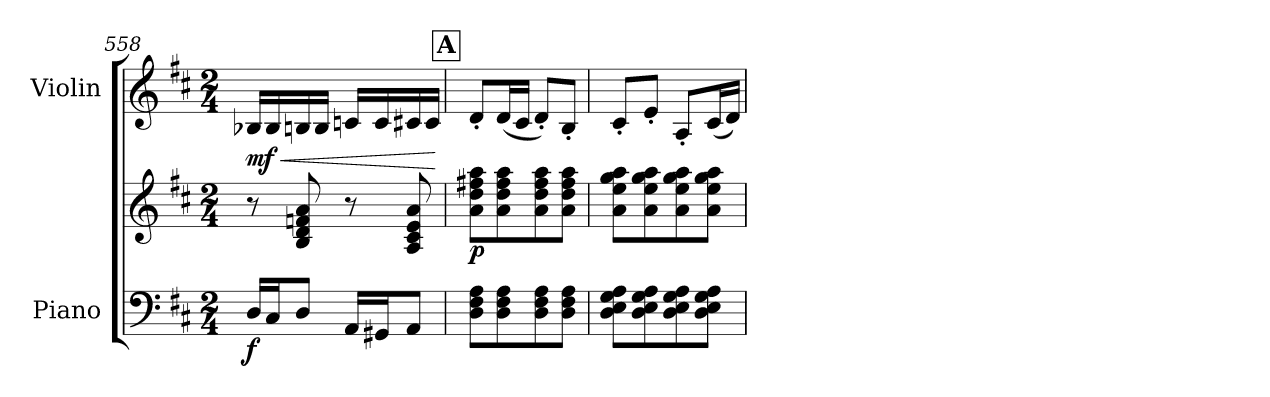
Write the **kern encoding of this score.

**kern	**kern	**dynam	**kern	**dynam
*part2	*part2	*part2	*part1	*part1
*staff3	*staff2	*staff2/3	*staff1	*staff1
*I"Piano	*	*	*I"Violin	*
*I'Pno.	*	*	*I'Vln.	*
*clefF4	*clefG2	*	*clefG2	*
*k[f#c#]	*k[f#c#]	*	*k[f#c#]	*
*M2/4	*M2/4	*	*M2/4	*
=558	=558	=558	=558	=558
!	!	!LO:DY:b=2	!	!LO:HP:b
!	!	!	!	!LO:DY:n=1:b
16D/LL	8r	f	16B-X/LL	< mf
16C#/J	.	.	16B-/	.
8D/J	8B/ 8d/ 8fn/ 8a/	.	16Bn/	.
.	.	.	16B/JJ	.
16AA/LL	8r	.	16cn/LL	.
16GG#X/J	.	.	16c/	.
8AA/J	8A/ 8c#/ 8e/ 8a/	.	16c#X/	.
.	.	.	16c#/JJ	.
.	.	.	.	[
!!LO:REH:place=s1:a:B:fs=14:t=A
=559	=559	=559	=559	=559
!	!	!LO:DY:b	!	!LO:DY:b
!	!	!	!	!LO:DY:n=1:b
8D\ 8F#\ 8A\L	8a\ 8dd\ 8ff#X\ 8aa\L	p	8d'/L	p f
8D\ 8F#\ 8A\	8a\ 8dd\ 8ff#\ 8aa\	.	(16d/L	.
.	.	.	16c#/JJ	.
8D\ 8F#\ 8A\	8a\ 8dd\ 8ff#\ 8aa\	.	8d'/L)	.
8D\ 8F#\ 8A\J	8a\ 8dd\ 8ff#\ 8aa\J	.	8B'/J	.
!!LO:LB:g=z
=560	=560	=560	=560	=560
8D\ 8E\ 8G\ 8A\L	8a\ 8ee\ 8gg\ 8aa\L	.	8c#'/L	.
8D\ 8E\ 8G\ 8A\	8a\ 8ee\ 8gg\ 8aa\	.	8e'/J	.
8D\ 8E\ 8G\ 8A\	8a\ 8ee\ 8gg\ 8aa\	.	8A'/L	.
8D\ 8E\ 8G\ 8A\J	8a\ 8ee\ 8gg\ 8aa\J	.	(16c#/L	.
.	.	.	16d/JJ)	.
=	=	=	=	=
*-	*-	*-	*-	*-
